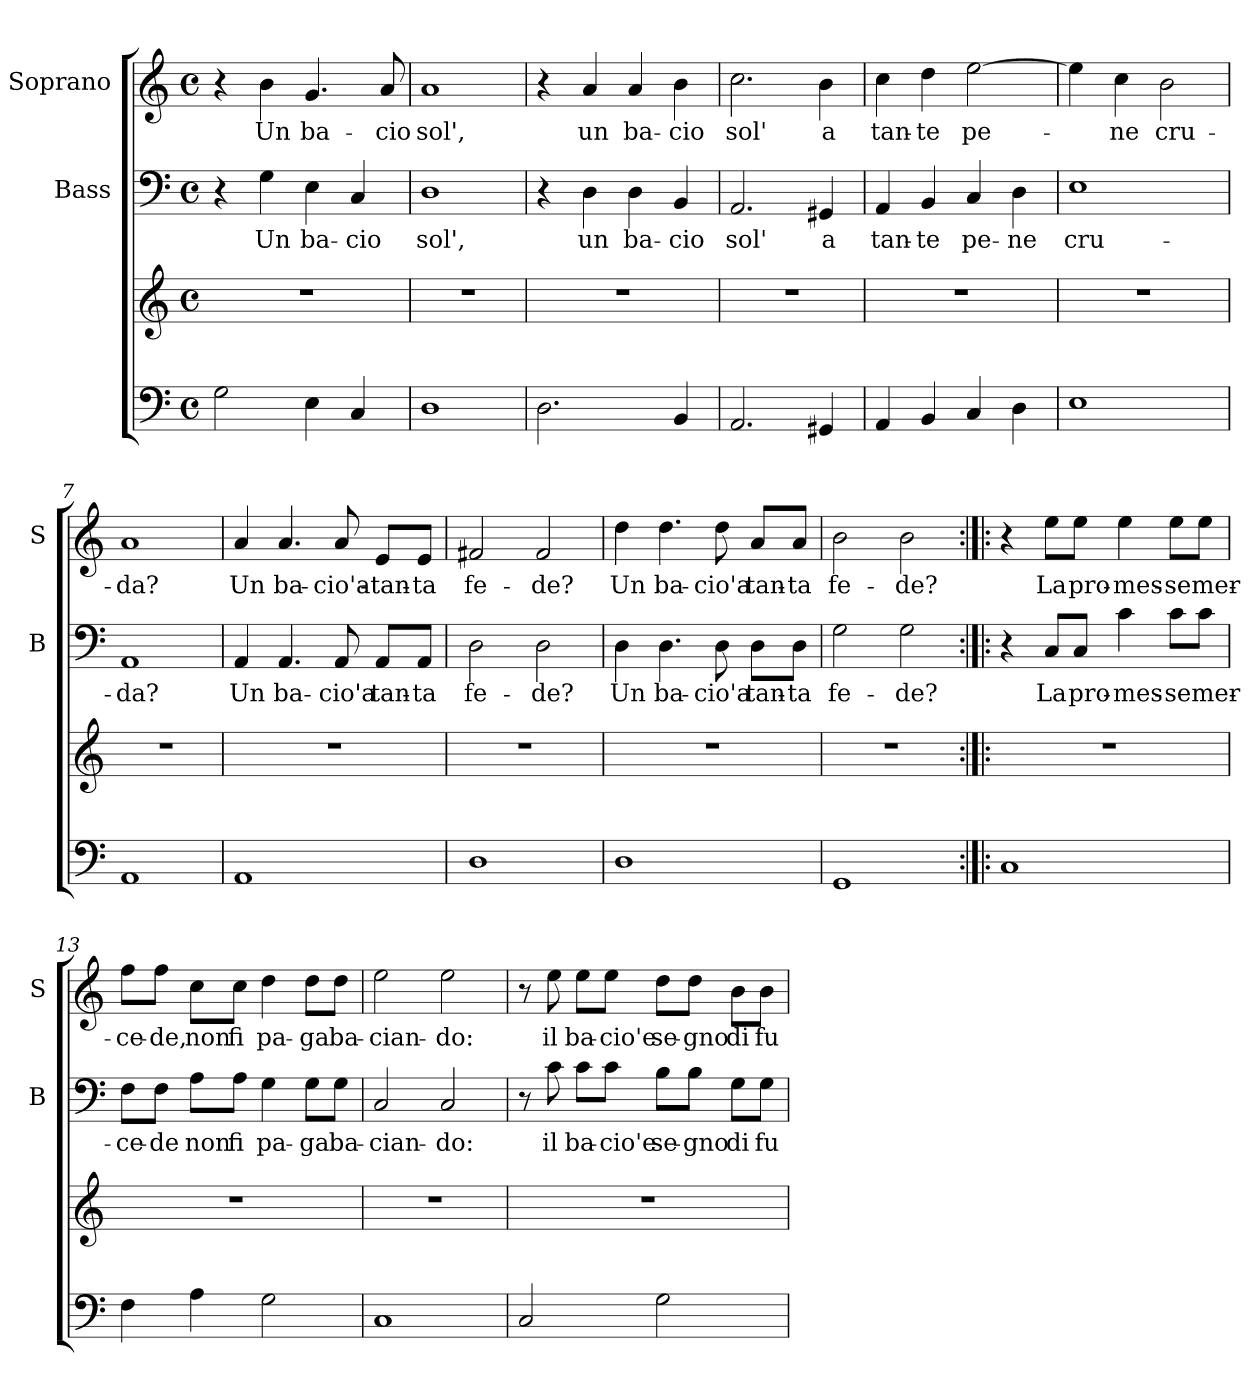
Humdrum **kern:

**kern	**kern	**kern	**text	**kern	**text
*part3	*part3	*part2	*part2	*part1	*part1
*staff4	*staff3	*staff2	*staff2	*staff1	*staff1
*	*	*I"Bass	*	*I"Soprano	*
*	*	*I'B	*	*I'S	*
*clefF4	*clefG2	*clefF4	*	*clefG2	*
*k[]	*k[]	*k[]	*	*k[]	*
*C:	*C:	*C:	*	*C:	*
*M4/4	*M4/4	*M4/4	*	*M4/4	*
*met(c)	*met(c)	*met(c)	*	*met(c)	*
=1	=1	=1	=1	=1	=1
2G\	1r	4r	.	4r	.
!	!	!	!LO:LY:b	!	!LO:LY:b
.	.	4G\	Un	4b\	Un
!	!	!	!LO:LY:b	!	!LO:LY:b
4E\	.	4E\	ba-	4.g/	ba-
!	!	!	!LO:LY:b	!	!
4C/	.	4C/	-cio	.	.
!	!	!	!	!	!LO:LY:b
.	.	.	.	8a/	-cio
=2	=2	=2	=2	=2	=2
!	!	!	!LO:LY:b	!	!LO:LY:b
1D	1r	1D	sol',	1a	sol',
=3	=3	=3	=3	=3	=3
2.D\	1r	4r	.	4r	.
!	!	!	!LO:LY:b	!	!LO:LY:b
.	.	4D\	un	4a/	un
!	!	!	!LO:LY:b	!	!LO:LY:b
.	.	4D\	ba-	4a/	ba-
!	!	!	!LO:LY:b	!	!LO:LY:b
4BB/	.	4BB/	-cio	4b\	-cio
=4	=4	=4	=4	=4	=4
!	!	!	!LO:LY:b	!	!LO:LY:b
2.AA/	1r	2.AA/	sol'	2.cc\	sol'
!	!	!	!LO:LY:b	!	!LO:LY:b
4GG#X/	.	4GG#X/	a	4b\	a
=5	=5	=5	=5	=5	=5
!	!	!	!LO:LY:b	!	!LO:LY:b
4AA/	1r	4AA/	tan-	4cc\	tan-
!	!	!	!LO:LY:b	!	!LO:LY:b
4BB/	.	4BB/	-te	4dd\	-te
!	!	!	!LO:LY:b	!	!LO:LY:b
4C/	.	4C/	pe-	[2ee\	pe-
!	!	!	!LO:LY:b	!	!
4D\	.	4D\	-ne	.	.
!!LO:LB:g=z
=6	=6	=6	=6	=6	=6
!	!	!	!LO:LY:b	!	!
1E	1r	1E	cru-	4ee\]	.
!	!	!	!	!	!LO:LY:b
.	.	.	.	4cc\	-ne
!	!	!	!	!	!LO:LY:b
.	.	.	.	2b\	cru-
=7	=7	=7	=7	=7	=7
!	!	!	!LO:LY:b	!	!LO:LY:b
1AA	1r	1AA	-da?	1a	-da?
=8	=8	=8	=8	=8	=8
!	!	!	!LO:LY:b	!	!LO:LY:b
1AA	1r	4AA/	Un	4a/	Un
!	!	!	!LO:LY:b	!	!LO:LY:b
.	.	4.AA/	ba-	4.a/	ba-
!	!	!	!LO:LY:b	!	!LO:LY:b
.	.	8AA/	-cio'a	8a/	-cio'a-
!	!	!	!LO:LY:b	!	!LO:LY:b
.	.	8AA/L	tan-	8e/L	-tan-
!	!	!	!LO:LY:b	!	!LO:LY:b
.	.	8AA/J	-ta	8e/J	-ta
=9	=9	=9	=9	=9	=9
!	!	!	!LO:LY:b	!	!LO:LY:b
1D	1r	2D\	fe-	2f#X/	fe-
!	!	!	!LO:LY:b	!	!LO:LY:b
.	.	2D\	-de?	2f#/	-de?
=10	=10	=10	=10	=10	=10
!	!	!	!LO:LY:b	!	!LO:LY:b
1D	1r	4D\	Un	4dd\	Un
!	!	!	!LO:LY:b	!	!LO:LY:b
.	.	4.D\	ba-	4.dd\	ba-
!	!	!	!LO:LY:b	!	!LO:LY:b
.	.	8D\	-cio'a	8dd\	-cio'a
!	!	!	!LO:LY:b	!	!LO:LY:b
.	.	8D\L	tan-	8a/L	tan-
!	!	!	!LO:LY:b	!	!LO:LY:b
.	.	8D\J	-ta	8a/J	-ta
!!LO:LB:g=z
=11	=11	=11	=11	=11	=11
!	!	!	!LO:LY:b	!	!LO:LY:b
1GG	1r	2G\	fe-	2b\	fe-
!	!	!	!LO:LY:b	!	!LO:LY:b
.	.	2G\	-de?	2b\	-de?
=12:|!|:	=12:|!|:	=12:|!|:	=12:|!|:	=12:|!|:	=12:|!|:
1C	1r	4r	.	4r	.
!	!	!	!LO:LY:b	!	!LO:LY:b
.	.	8C/L	La	8ee\L	La
!	!	!	!LO:LY:b	!	!LO:LY:b
.	.	8C/J	pro-	8ee\J	pro-
!	!	!	!LO:LY:b	!	!LO:LY:b
.	.	4c\	-mes-	4ee\	-mes-
!	!	!	!LO:LY:b	!	!LO:LY:b
.	.	8c\L	-se	8ee\L	-se
!	!	!	!LO:LY:b	!	!LO:LY:b
.	.	8c\J	mer-	8ee\J	mer-
=13	=13	=13	=13	=13	=13
!	!	!	!LO:LY:b	!	!LO:LY:b
4F\	1r	8F\L	-ce-	8ff\L	-ce-
!	!	!	!LO:LY:b	!	!LO:LY:b
.	.	8F\J	-de	8ff\J	-de,
!	!	!	!LO:LY:b	!	!LO:LY:b
4A\	.	8A\L	non	8cc\L	non
!	!	!	!LO:LY:b	!	!LO:LY:b
.	.	8A\J	fi	8cc\J	fi
!	!	!	!LO:LY:b	!	!LO:LY:b
2G\	.	4G\	pa-	4dd\	pa-
!	!	!	!LO:LY:b	!	!LO:LY:b
.	.	8G\L	-ga	8dd\L	-ga
!	!	!	!LO:LY:b	!	!LO:LY:b
.	.	8G\J	ba-	8dd\J	ba-
=14	=14	=14	=14	=14	=14
!	!	!	!LO:LY:b	!	!LO:LY:b
1C	1r	2C/	-cian-	2ee\	-cian-
!	!	!	!LO:LY:b	!	!LO:LY:b
.	.	2C/	-do:	2ee\	-do:
!!LO:PB:g=z
=15	=15	=15	=15	=15	=15
2C/	1r	8r	.	8r	.
!	!	!	!LO:LY:b	!	!LO:LY:b
.	.	8c\	il	8ee\	il
!	!	!	!LO:LY:b	!	!LO:LY:b
.	.	8c\L	ba-	8ee\L	ba-
!	!	!	!LO:LY:b	!	!LO:LY:b
.	.	8c\J	-cio'e	8ee\J	-cio'e
!	!	!	!LO:LY:b	!	!LO:LY:b
2G\	.	8B\L	se-	8dd\L	se-
!	!	!	!LO:LY:b	!	!LO:LY:b
.	.	8B\J	-gno	8dd\J	-gno
!	!	!	!LO:LY:b	!	!LO:LY:b
.	.	8G\L	di	8b\L	di
!	!	!	!LO:LY:b	!	!LO:LY:b
.	.	8G\J	fu-	8b\J	fu-
=	=	=	=	=	=
*-	*-	*-	*-	*-	*-
